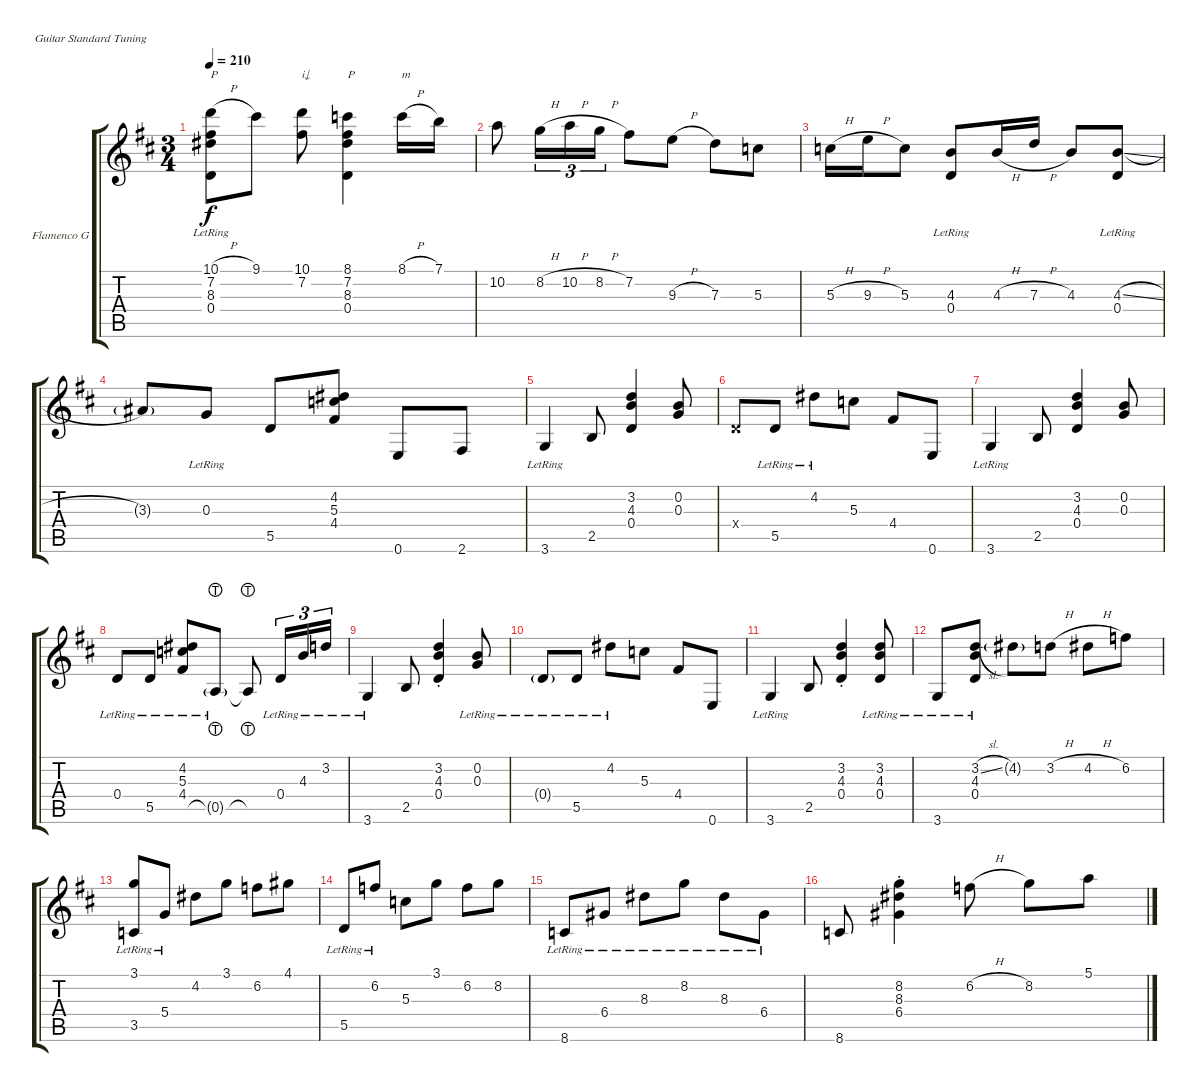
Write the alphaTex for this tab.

\defaultSystemsLayout 4
\bracketExtendMode groupsimilarinstruments
\firstSystemTrackNameOrientation horizontal
\otherSystemsTrackNameOrientation horizontal
\track ("Flamenco Guitar" "Flamenco G") {instrument acousticguitarnylon}
\staff {score tabs}
\tuning (E4 B3 G3 D3 A2 E2)
\ts (3 4)
\tempo 210
\clef g2
\ks d
(0.4{lr} 8.3{lr} 7.2{lr} 10.1{h lr}).8{txt "P" dy f} 9.1.8 (10.1 7.2).8{txt "i↓"} (0.4 8.3 7.2 8.1).4{txt "P"} 8.1{h}.16{txt "m"} 7.1.16 |
10.2.8 8.2{h}.16{tu (3 2)} 10.2{h}.16{tu (3 2)} 8.2{h}.16{tu (3 2)} 7.2.8 9.3{h}.8 7.3.8 5.3.8 |
5.3{h}.16 9.3{h}.16 5.3.8 (4.3 0.4{lr}).8 4.3{h}.16 7.3{h}.16 4.3.8 (4.3{sl} 0.4{lr}).8 |
3.3{g}.8 0.3{lr}.8 5.5.8 (4.4 5.3 4.2).8 0.6.8 2.6.8 |
3.6{lr}.4 2.5.8 (0.4 4.3 3.2).4 (0.3 0.2).8 |
0.4{x}.8 5.5{lr}.8 4.2{lr}.8 5.3.8 4.4.8 0.6.8 |
3.6{lr}.4 2.5.8 (0.4 4.3 3.2).4 (0.2 0.3).8 |
0.4{lr}.8 5.5{lr}.8 (4.4{lr} 5.3{lr} 4.2{lr}).8 0.5{lht g lr}.8 0.5{lht t}.8 0.4{lr}.16{tu (3 2)} 4.3{lr}.16{tu (3 2)} 3.2{lr}.16{tu (3 2)} |
3.6{lr}.4 2.5.8 (0.4{st} 4.3{st} 3.2{st}).4 (0.2{lr} 0.3{lr}).8 |
0.4{g lr}.8 5.5{lr}.8 4.2{lr}.8 5.3.8 4.4.8 0.6.8 |
3.6{lr}.4 2.5.8 (0.4{st} 4.3{st} 3.2{st}).4 (3.2{lr} 4.3{lr} 0.4{lr}).8 |
3.6{lr}.8 (0.4{lr} 4.3 3.2{sl}).8 4.2{g}.8 3.2{h}.8 4.2{h}.8 6.2.8 |
(3.5{lr} 3.1{lr}).8 5.4{lr}.8 4.2.8 3.1.8 6.2.8 4.1.8 |
5.5{lr}.8 6.2{lr}.8 5.3.8 3.1.8 6.2.8 8.2.8 |
8.6{lr}.8 6.4{lr}.8 8.3{lr}.8 8.2{lr}.8 8.3{lr}.8 6.4{lr}.8 |
8.6.8 (6.4{st} 8.3{st} 8.2{st}).4 6.2{h}.8 8.2.8 5.1.8
